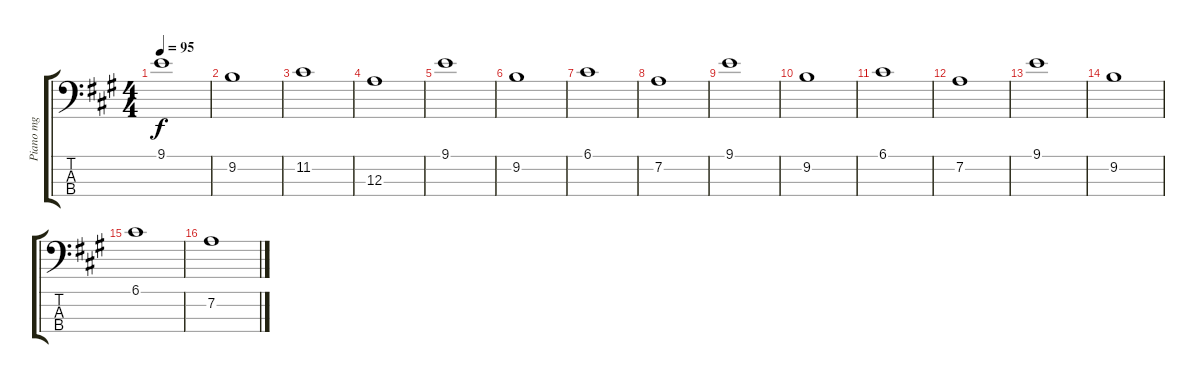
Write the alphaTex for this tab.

\track ("Piano mg" "Piano mg") {instrument electricbassfinger}
\staff {score tabs}
\tuning (G2 D2 A1 E1) {hide}
\ts (4 4)
\tempo 95
\clef f4
\ks a
9.1.1{dy f instrument electricbassfinger} |
9.2.1 |
11.2.1 |
12.3.1 |
9.1.1 |
9.2.1 |
6.1.1 |
7.2.1 |
9.1.1 |
9.2.1 |
6.1.1 |
7.2.1 |
9.1.1 |
9.2.1 |
6.1.1 |
7.2.1
